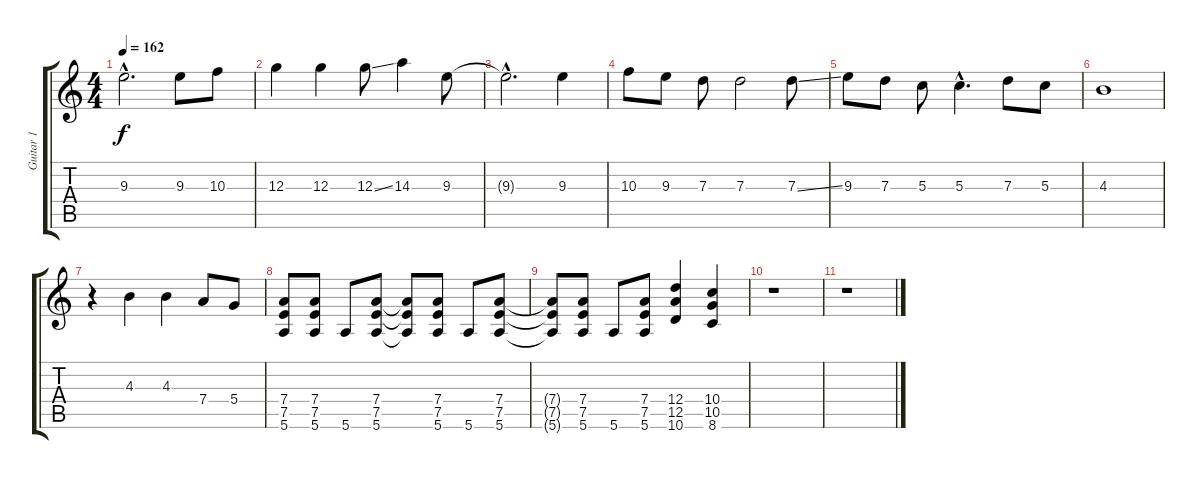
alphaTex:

\track ("Guitar 1" "Guitar 1") {instrument distortionguitar}
\staff {score tabs}
\tuning (E4 B3 G3 D3 A2 E2) {hide}
\ts (4 4)
\tempo 162
\clef g2
\ks c
9.3{hac}.2{d dy f} 9.3.8 10.3.8 |
12.3.4 12.3.4 12.3{ss}.8 14.3.4 9.3.8 |
9.3{hac t}.2{d} 9.3.4 |
10.3.8 9.3.8 7.3.8 7.3.2 7.3{ss}.8 |
9.3.8 7.3.8 5.3.8 5.3{hac}.4{d} 7.3.8 5.3.8 |
4.3.1 |
r.4 4.3.4 4.3.4 7.4.8 5.4.8 |
(7.4 7.5 5.6).8 (7.4 7.5 5.6).8 5.6.8 (7.4 7.5 5.6).8 (7.4{t} 7.5{t} 5.6{t}).8 (7.4 7.5 5.6).8 5.6.8 (7.4 7.5 5.6).8 |
(7.4{t} 7.5{t} 5.6{t}).8 (7.4 7.5 5.6).8 5.6.8 (7.4 7.5 5.6).8 (12.4 12.5 10.6).4 (10.4 10.5 8.6).4 |
r.1 |
r.1
